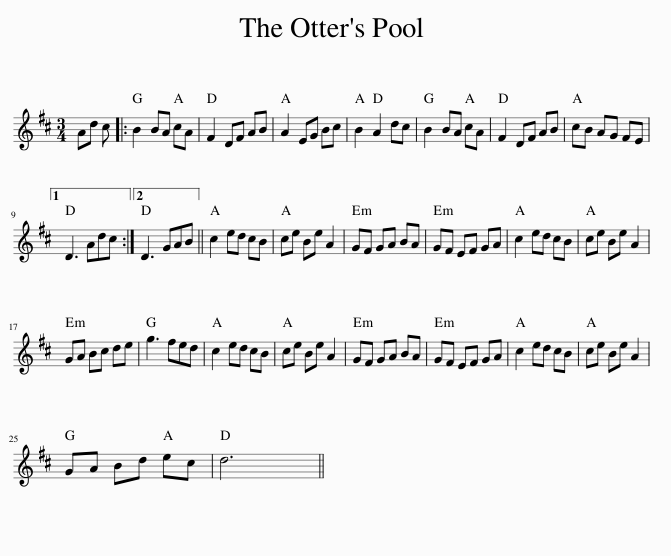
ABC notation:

X:1
L:1/8
M:3/4
I:linebreak $
K:D
V:1 treble
V:1
 Ad c |: B2 BA cA | F2 DF AB | A2 EG Bc | B2 A2 dc | %5
 B2 BA cA | F2 DF AB | cB AG FE |1$ D3 Adc :|2 D3 GAB || %10
 c2 ed cB | ce Be A2 | GF GA BA | GF EF GA | c2 ed cB | %15
 ce Be A2 |$ GA Bc de | g3 fed | c2 ed cB | ce Be A2 | %20
 GF GA BA | GF EF GA | c2 ed cB | ce Be A2 |$ GA Bd ec | %25
 d6 || %26
